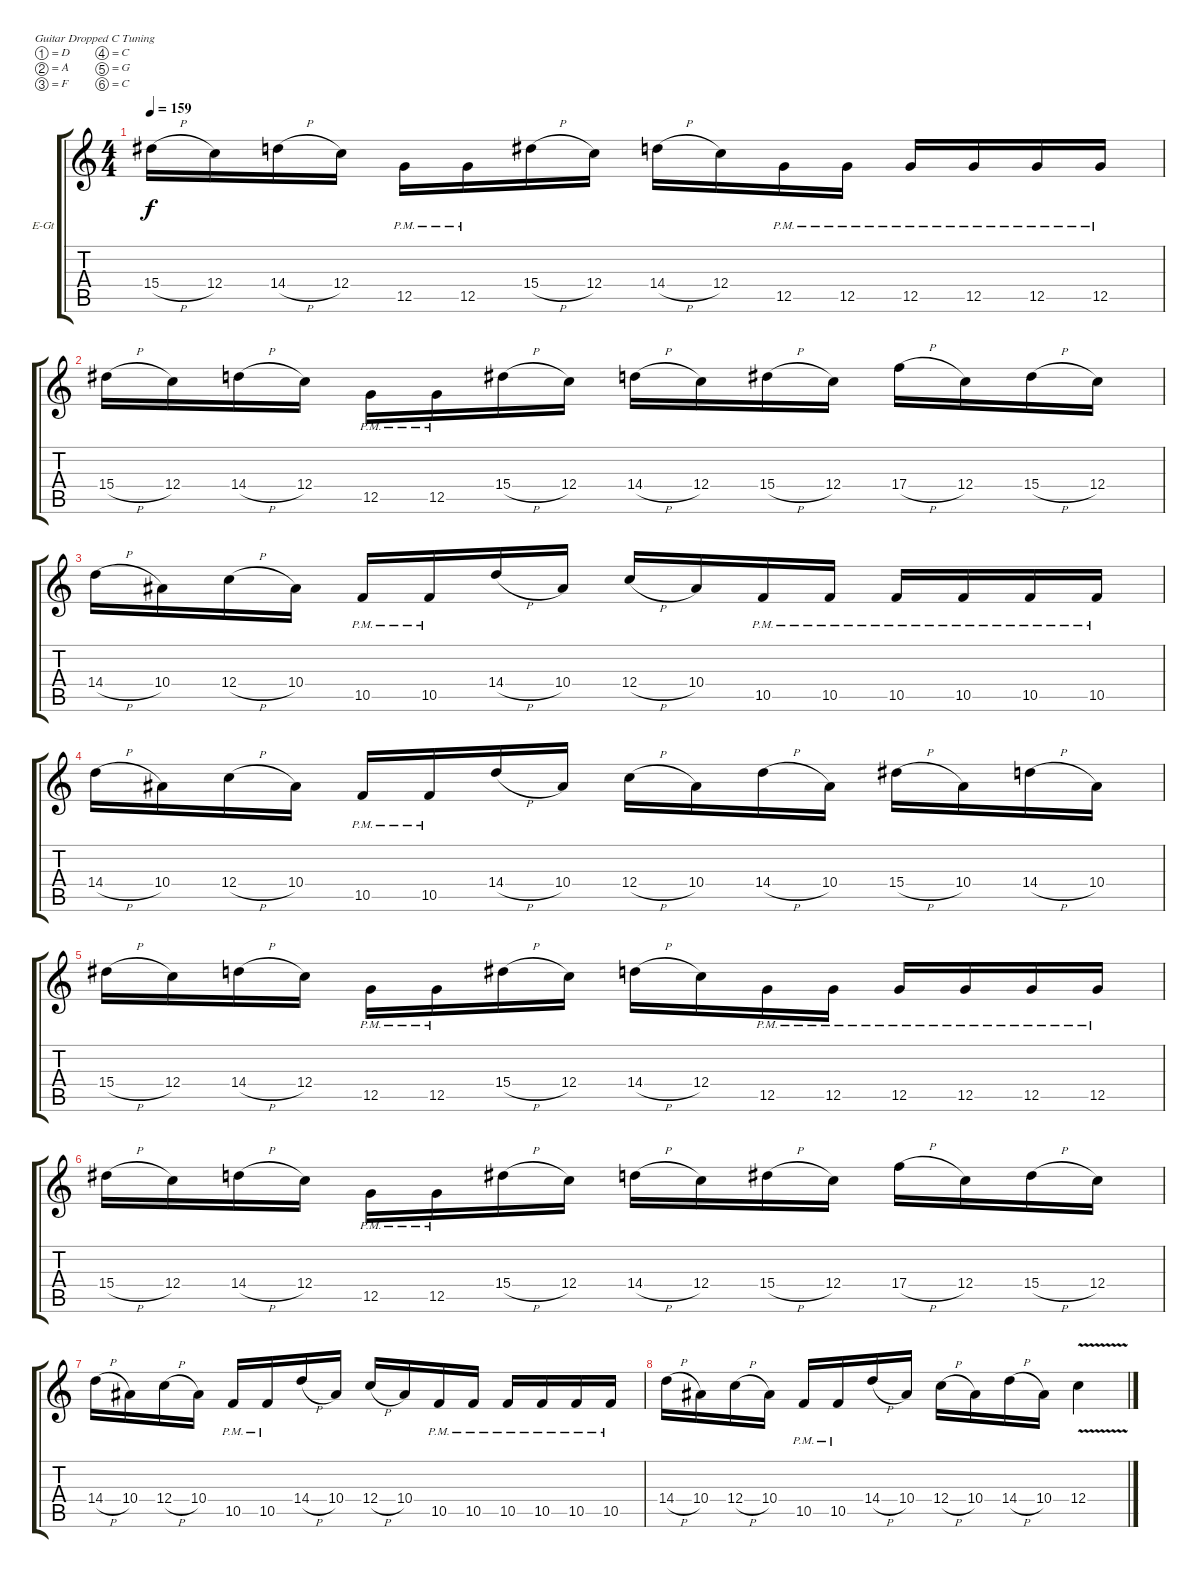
\defaultSystemsLayout 4
\bracketExtendMode groupsimilarinstruments
\firstSystemTrackNameOrientation horizontal
\otherSystemsTrackNameOrientation horizontal
\track ("Electric Guitar" "E-Gt") {instrument distortionguitar}
\staff {score tabs}
\tuning (D4 A3 F3 C3 G2 C2)
\ts (4 4)
\tempo 159
\clef g2
\ks c
15.4{h}.16{dy f} 12.4.16 14.4{h}.16 12.4.16 12.5{pm}.16 12.5{pm}.16 15.4{h}.16 12.4.16 14.4{h}.16 12.4.16 12.5{pm}.16 12.5{pm}.16 12.5{pm}.16 12.5{pm}.16 12.5{pm}.16 12.5{pm}.16 |
15.4{h}.16 12.4.16 14.4{h}.16 12.4.16 12.5{pm}.16 12.5{pm}.16 15.4{h}.16 12.4.16 14.4{h}.16 12.4.16 15.4{h}.16 12.4.16 17.4{h}.16 12.4.16 15.4{h}.16 12.4.16 |
14.4{h}.16 10.4.16 12.4{h}.16 10.4.16 10.5{pm}.16 10.5{pm}.16 14.4{h}.16 10.4.16 12.4{h}.16 10.4.16 10.5{pm}.16 10.5{pm}.16 10.5{pm}.16 10.5{pm}.16 10.5{pm}.16 10.5{pm}.16 |
14.4{h}.16 10.4.16 12.4{h}.16 10.4.16 10.5{pm}.16 10.5{pm}.16 14.4{h}.16 10.4.16 12.4{h}.16 10.4.16 14.4{h}.16 10.4.16 15.4{h}.16 10.4.16 14.4{h}.16 10.4.16 |
15.4{h}.16 12.4.16 14.4{h}.16 12.4.16 12.5{pm}.16 12.5{pm}.16 15.4{h}.16 12.4.16 14.4{h}.16 12.4.16 12.5{pm}.16 12.5{pm}.16 12.5{pm}.16 12.5{pm}.16 12.5{pm}.16 12.5{pm}.16 |
15.4{h}.16 12.4.16 14.4{h}.16 12.4.16 12.5{pm}.16 12.5{pm}.16 15.4{h}.16 12.4.16 14.4{h}.16 12.4.16 15.4{h}.16 12.4.16 17.4{h}.16 12.4.16 15.4{h}.16 12.4.16 |
14.4{h}.16 10.4.16 12.4{h}.16 10.4.16 10.5{pm}.16 10.5{pm}.16 14.4{h}.16 10.4.16 12.4{h}.16 10.4.16 10.5{pm}.16 10.5{pm}.16 10.5{pm}.16 10.5{pm}.16 10.5{pm}.16 10.5{pm}.16 |
14.4{h}.16 10.4.16 12.4{h}.16 10.4.16 10.5{pm}.16 10.5{pm}.16 14.4{h}.16 10.4.16 12.4{h}.16 10.4.16 14.4{h}.16 10.4.16 12.4{v}.4
